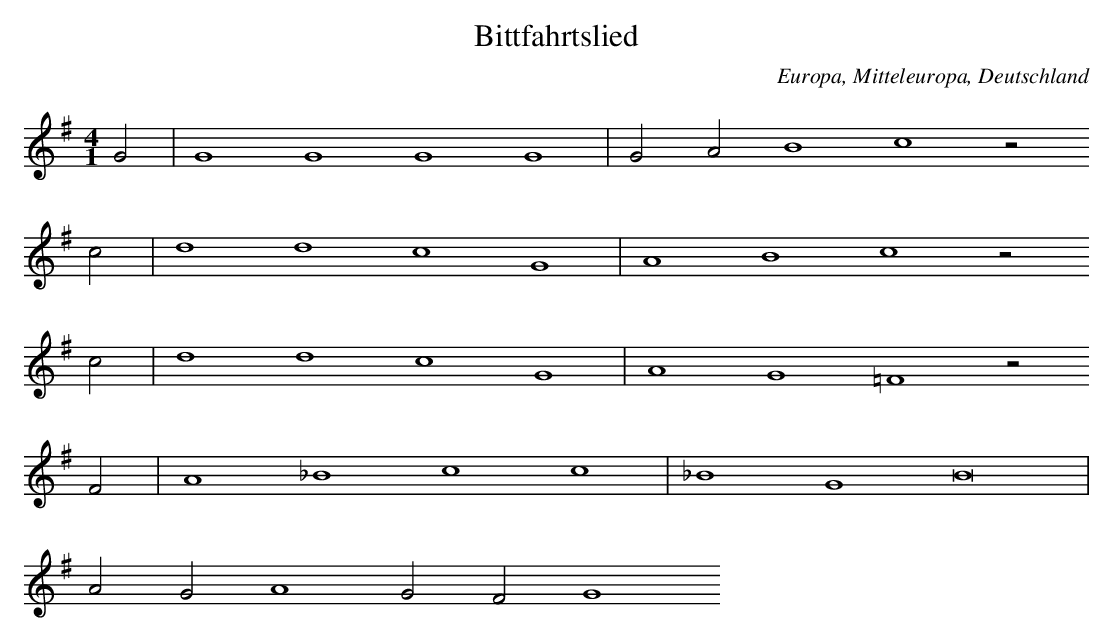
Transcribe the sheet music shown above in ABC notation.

X:1
T: Bittfahrtslied
O: Europa, Mitteleuropa, Deutschland
M: 4/1
L: 1/2
K: G
G | G2G2G2G2 | GAB2c2z
c | d2d2c2G2 | A2B2c2z
c | d2d2c2G2 | A2G2=F2z
F | A2_B2c2c2 | _B2G2B4 |
AGA2GFG2
